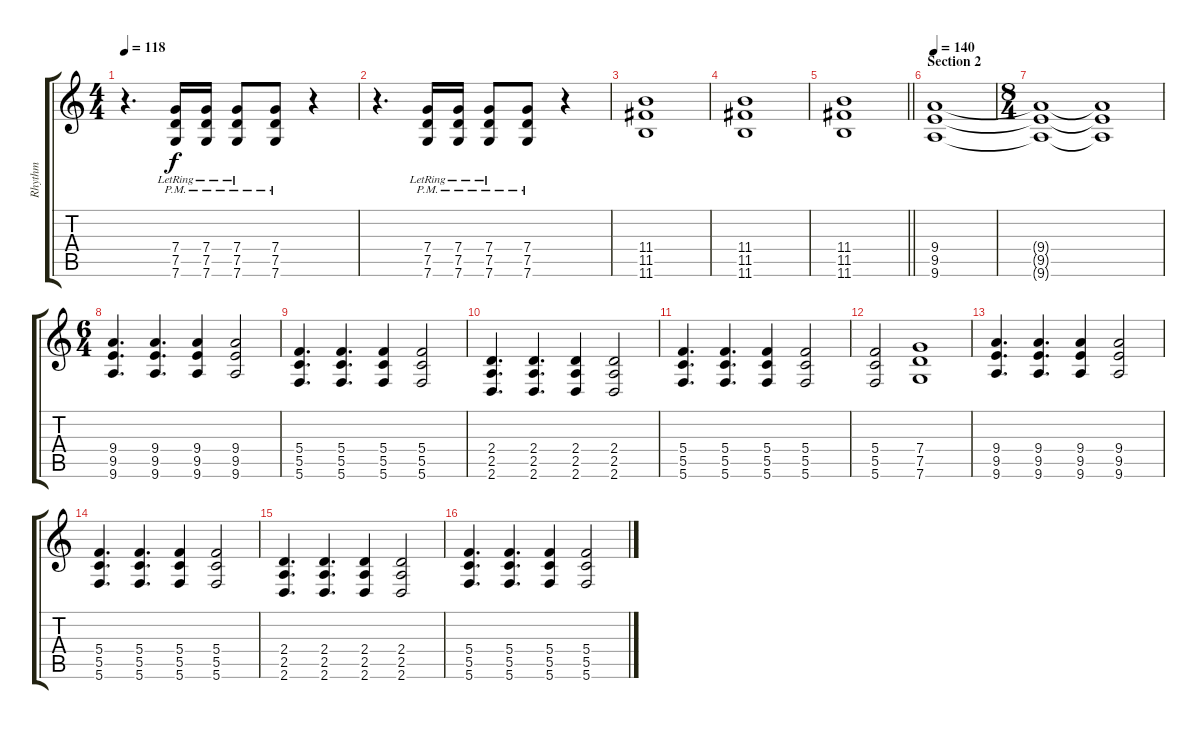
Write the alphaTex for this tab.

\track ("Rhythm" "Rhythm") {instrument overdrivenguitar}
\staff {score tabs}
\tuning (D4 A3 F3 C3 G2 C2) {hide}
\ts (4 4)
\tempo 118
\clef g2
\ks c
r.4{d dy f} (7.4{pm lr} 7.5{pm lr} 7.6{pm lr}).16 (7.4{pm lr} 7.5{pm lr} 7.6{pm lr}).16 (7.4{pm lr} 7.5{pm lr} 7.6{pm lr}).8 (7.4{pm} 7.5{pm} 7.6{pm}).8 r.4 |
r.4{d} (7.4{pm lr} 7.5{pm lr} 7.6{pm lr}).16 (7.4{pm lr} 7.5{pm lr} 7.6{pm lr}).16 (7.4{pm lr} 7.5{pm lr} 7.6{pm lr}).8 (7.4{pm} 7.5{pm} 7.6{pm}).8 r.4 |
(11.4 11.5 11.6).1 |
(11.4 11.5 11.6).1 |
\barLineRight lightlight
(11.4 11.5 11.6).1 |
\section ("" "Section 2")
\tempo 140
(9.4 9.5 9.6).1 |
\ts (8 4)
(9.4{t} 9.5{t} 9.6{t}).1 (9.4{t} 9.5{t} 9.6{t}).1 |
\ts (6 4)
(9.4 9.5 9.6).4{d} (9.4 9.5 9.6).4{d} (9.4 9.5 9.6).4 (9.4 9.5 9.6).2 |
(5.4 5.5 5.6).4{d} (5.4 5.5 5.6).4{d} (5.4 5.5 5.6).4 (5.4 5.5 5.6).2 |
(2.4 2.5 2.6).4{d} (2.4 2.5 2.6).4{d} (2.4 2.5 2.6).4 (2.4 2.5 2.6).2 |
(5.4 5.5 5.6).4{d} (5.4 5.5 5.6).4{d} (5.4 5.5 5.6).4 (5.4 5.5 5.6).2 |
(5.4 5.5 5.6).2 (7.4 7.5 7.6).1 |
(9.4 9.5 9.6).4{d} (9.4 9.5 9.6).4{d} (9.4 9.5 9.6).4 (9.4 9.5 9.6).2 |
(5.4 5.5 5.6).4{d} (5.4 5.5 5.6).4{d} (5.4 5.5 5.6).4 (5.4 5.5 5.6).2 |
(2.4 2.5 2.6).4{d} (2.4 2.5 2.6).4{d} (2.4 2.5 2.6).4 (2.4 2.5 2.6).2 |
(5.4 5.5 5.6).4{d} (5.4 5.5 5.6).4{d} (5.4 5.5 5.6).4 (5.4 5.5 5.6).2
